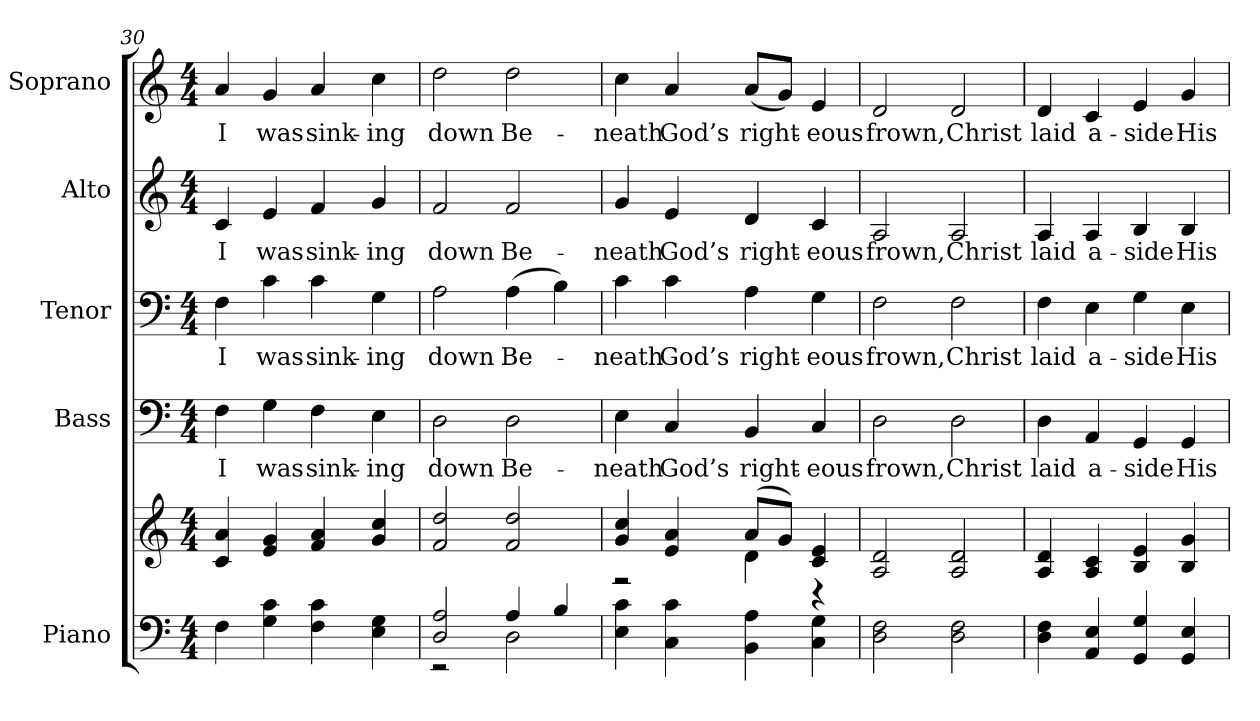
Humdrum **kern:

**kern	**kern	**kern	**text	**kern	**text	**kern	**text	**kern	**text
*part5	*part5	*part4	*part4	*part3	*part3	*part2	*part2	*part1	*part1
*staff6	*staff5	*staff4	*staff4	*staff3	*staff3	*staff2	*staff2	*staff1	*staff1
*I"Piano	*	*I"Bass	*	*I"Tenor	*	*I"Alto	*	*I"Soprano	*
*I'Pno.	*	*I'B.	*	*I'T.	*	*I'A.	*	*I'S.	*
!!LO:LB:g=z
*clefF4	*clefG2	*clefF4	*	*clefF4	*	*clefG2	*	*clefG2	*
*k[]	*k[]	*k[]	*	*k[]	*	*k[]	*	*k[]	*
*C:	*C:	*C:	*	*C:	*	*C:	*	*C:	*
*M4/4	*M4/4	*M4/4	*	*M4/4	*	*M4/4	*	*M4/4	*
=30	=30	=30	=30	=30	=30	=30	=30	=30	=30
!	!	!	!LO:LY:b:color=#000000	!	!	!	!	!	!
!	!	!	!	!	!LO:LY:b:color=#000000	!	!	!	!
!	!	!	!	!	!	!	!LO:LY:b:color=#000000	!	!
!	!	!	!	!	!	!	!	!	!LO:LY:b:color=#000000
4Fi\	4ci/ 4ai	4Fi\	I	4Fi\	I	4ci/	I	4ai/	I
!	!	!	!LO:LY:b:color=#000000	!	!	!	!	!	!
!	!	!	!	!	!LO:LY:b:color=#000000	!	!	!	!
!	!	!	!	!	!	!	!LO:LY:b:color=#000000	!	!
!	!	!	!	!	!	!	!	!	!LO:LY:b:color=#000000
4Gi\ 4ci	4ei/ 4gi	4Gi\	was	4ci\	was	4ei/	was	4gi/	was
!	!	!	!LO:LY:b:color=#000000	!	!	!	!	!	!
!	!	!	!	!	!LO:LY:b:color=#000000	!	!	!	!
!	!	!	!	!	!	!	!LO:LY:b:color=#000000	!	!
!	!	!	!	!	!	!	!	!	!LO:LY:b:color=#000000
4Fi\ 4ci	4fi/ 4ai	4Fi\	sink-	4ci\	sink-	4fi/	sink-	4ai/	sink-
!	!	!	!LO:LY:b:color=#000000	!	!	!	!	!	!
!	!	!	!	!	!LO:LY:b:color=#000000	!	!	!	!
!	!	!	!	!	!	!	!LO:LY:b:color=#000000	!	!
!	!	!	!	!	!	!	!	!	!LO:LY:b:color=#000000
4Ei\ 4Gi	4gi/ 4cci	4Ei\	-ing	4Gi\	-ing	4gi/	-ing	4cci\	-ing
=31	=31	=31	=31	=31	=31	=31	=31	=31	=31
*^	*	*	*	*	*	*	*	*	*
!	!	!	!	!LO:LY:b:color=#000000	!	!	!	!	!	!
!	!	!	!	!	!	!LO:LY:b:color=#000000	!	!	!	!
!	!	!	!	!	!	!	!	!LO:LY:b:color=#000000	!	!
!	!	!	!	!	!	!	!	!	!	!LO:LY:b:color=#000000
2Di/ 2Ai	2r	2fi/ 2ddi	2Di\	down	2Ai\	down	2fi/	down	2ddi\	down
!	!	!	!	!LO:LY:b:color=#000000	!	!	!	!	!	!
!	!	!	!	!	!	!LO:LY:b:color=#000000	!	!	!	!
!	!	!	!	!	!	!	!	!LO:LY:b:color=#000000	!	!
!	!	!	!	!	!	!	!	!	!	!LO:LY:b:color=#000000
4Ai/	2Di\	2fi/ 2ddi	2Di\	Be-	(4Ai\	Be-	2fi/	Be-	2ddi\	Be-
4Bi/	.	.	.	.	4Bi\)	.	.	.	.	.
*v	*v	*	*	*	*	*	*	*	*	*
=32	=32	=32	=32	=32	=32	=32	=32	=32	=32
*	*^	*	*	*	*	*	*	*	*
!	!	!	!	!LO:LY:b:color=#000000	!	!	!	!	!	!
!	!	!	!	!	!	!LO:LY:b:color=#000000	!	!	!	!
!	!	!	!	!	!	!	!	!LO:LY:b:color=#000000	!	!
!	!	!	!	!	!	!	!	!	!	!LO:LY:b:color=#000000
4Ei\ 4ci	4gi/ 4cci	2r	4Ei\	-neath	4ci\	-neath	4gi/	-neath	4cci\	-neath
!	!	!	!	!LO:LY:b:color=#000000	!	!	!	!	!	!
!	!	!	!	!	!	!LO:LY:b:color=#000000	!	!	!	!
!	!	!	!	!	!	!	!	!LO:LY:b:color=#000000	!	!
!	!	!	!	!	!	!	!	!	!	!LO:LY:b:color=#000000
4Ci\ 4ci	4ei/ 4ai	.	4Ci/	God’s	4ci\	God’s	4ei/	God’s	4ai/	God’s
!	!	!	!	!LO:LY:b:color=#000000	!	!	!	!	!	!
!	!	!	!	!	!	!LO:LY:b:color=#000000	!	!	!	!
!	!	!	!	!	!	!	!	!LO:LY:b:color=#000000	!	!
!	!	!	!	!	!	!	!	!	!	!LO:LY:b:color=#000000
4BBi\ 4Ai	(8ai/L	4di\	4BBi/	right-	4Ai\	right-	4di/	right-	(8ai/L	right-
.	8gi/J)	.	.	.	.	.	.	.	8gi/J)	.
!	!	!	!	!LO:LY:b:color=#000000	!	!	!	!	!	!
!	!	!	!	!	!	!LO:LY:b:color=#000000	!	!	!	!
!	!	!	!	!	!	!	!	!LO:LY:b:color=#000000	!	!
!	!	!	!	!	!	!	!	!	!	!LO:LY:b:color=#000000
4Ci\ 4Gi	4ci/ 4ei	4r	4Ci/	-eous	4Gi\	-eous	4ci/	-eous	4ei/	-eous
*	*v	*v	*	*	*	*	*	*	*	*
=33	=33	=33	=33	=33	=33	=33	=33	=33	=33
*	*^	*	*	*	*	*	*	*	*
!	!	!	!	!LO:LY:b:color=#000000	!	!	!	!	!	!
*	*v	*v	*	*	*	*	*	*	*	*
*	*^	*	*	*	*	*	*	*	*
!	!	!	!	!	!	!LO:LY:b:color=#000000	!	!	!	!
*	*v	*v	*	*	*	*	*	*	*	*
*	*^	*	*	*	*	*	*	*	*
!	!	!	!	!	!	!	!	!LO:LY:b:color=#000000	!	!
*	*v	*v	*	*	*	*	*	*	*	*
*	*^	*	*	*	*	*	*	*	*
!	!	!	!	!	!	!	!	!	!	!LO:LY:b:color=#000000
*	*v	*v	*	*	*	*	*	*	*	*
2Di\ 2Fi	2Ai/ 2di	2Di\	frown,	2Fi\	frown,	2Ai/	frown,	2di/	frown,
!	!	!	!LO:LY:b:color=#000000	!	!	!	!	!	!
!	!	!	!	!	!LO:LY:b:color=#000000	!	!	!	!
!	!	!	!	!	!	!	!LO:LY:b:color=#000000	!	!
!	!	!	!	!	!	!	!	!	!LO:LY:b:color=#000000
2Di\ 2Fi	2Ai/ 2di	2Di\	Christ	2Fi\	Christ	2Ai/	Christ	2di/	Christ
!!LO:PB:g=z
=34	=34	=34	=34	=34	=34	=34	=34	=34	=34
!	!	!	!LO:LY:b:color=#000000	!	!	!	!	!	!
!	!	!	!	!	!LO:LY:b:color=#000000	!	!	!	!
!	!	!	!	!	!	!	!LO:LY:b:color=#000000	!	!
!	!	!	!	!	!	!	!	!	!LO:LY:b:color=#000000
4Di\ 4Fi	4Ai/ 4di	4Di\	laid	4Fi\	laid	4Ai/	laid	4di/	laid
!	!	!	!LO:LY:b:color=#000000	!	!	!	!	!	!
!	!	!	!	!	!LO:LY:b:color=#000000	!	!	!	!
!	!	!	!	!	!	!	!LO:LY:b:color=#000000	!	!
!	!	!	!	!	!	!	!	!	!LO:LY:b:color=#000000
4AAi/ 4Ei	4Ai/ 4ci	4AAi/	a-	4Ei\	a-	4Ai/	a-	4ci/	a-
!	!	!	!LO:LY:b:color=#000000	!	!	!	!	!	!
!	!	!	!	!	!LO:LY:b:color=#000000	!	!	!	!
!	!	!	!	!	!	!	!LO:LY:b:color=#000000	!	!
!	!	!	!	!	!	!	!	!	!LO:LY:b:color=#000000
4GGi/ 4Gi	4Bi/ 4ei	4GGi/	-side	4Gi\	-side	4Bi/	-side	4ei/	-side
!	!	!	!LO:LY:b:color=#000000	!	!	!	!	!	!
!	!	!	!	!	!LO:LY:b:color=#000000	!	!	!	!
!	!	!	!	!	!	!	!LO:LY:b:color=#000000	!	!
!	!	!	!	!	!	!	!	!	!LO:LY:b:color=#000000
4GGi/ 4Ei	4Bi/ 4gi	4GGi/	His	4Ei\	His	4Bi/	His	4gi/	His
=	=	=	=	=	=	=	=	=	=
*-	*-	*-	*-	*-	*-	*-	*-	*-	*-
